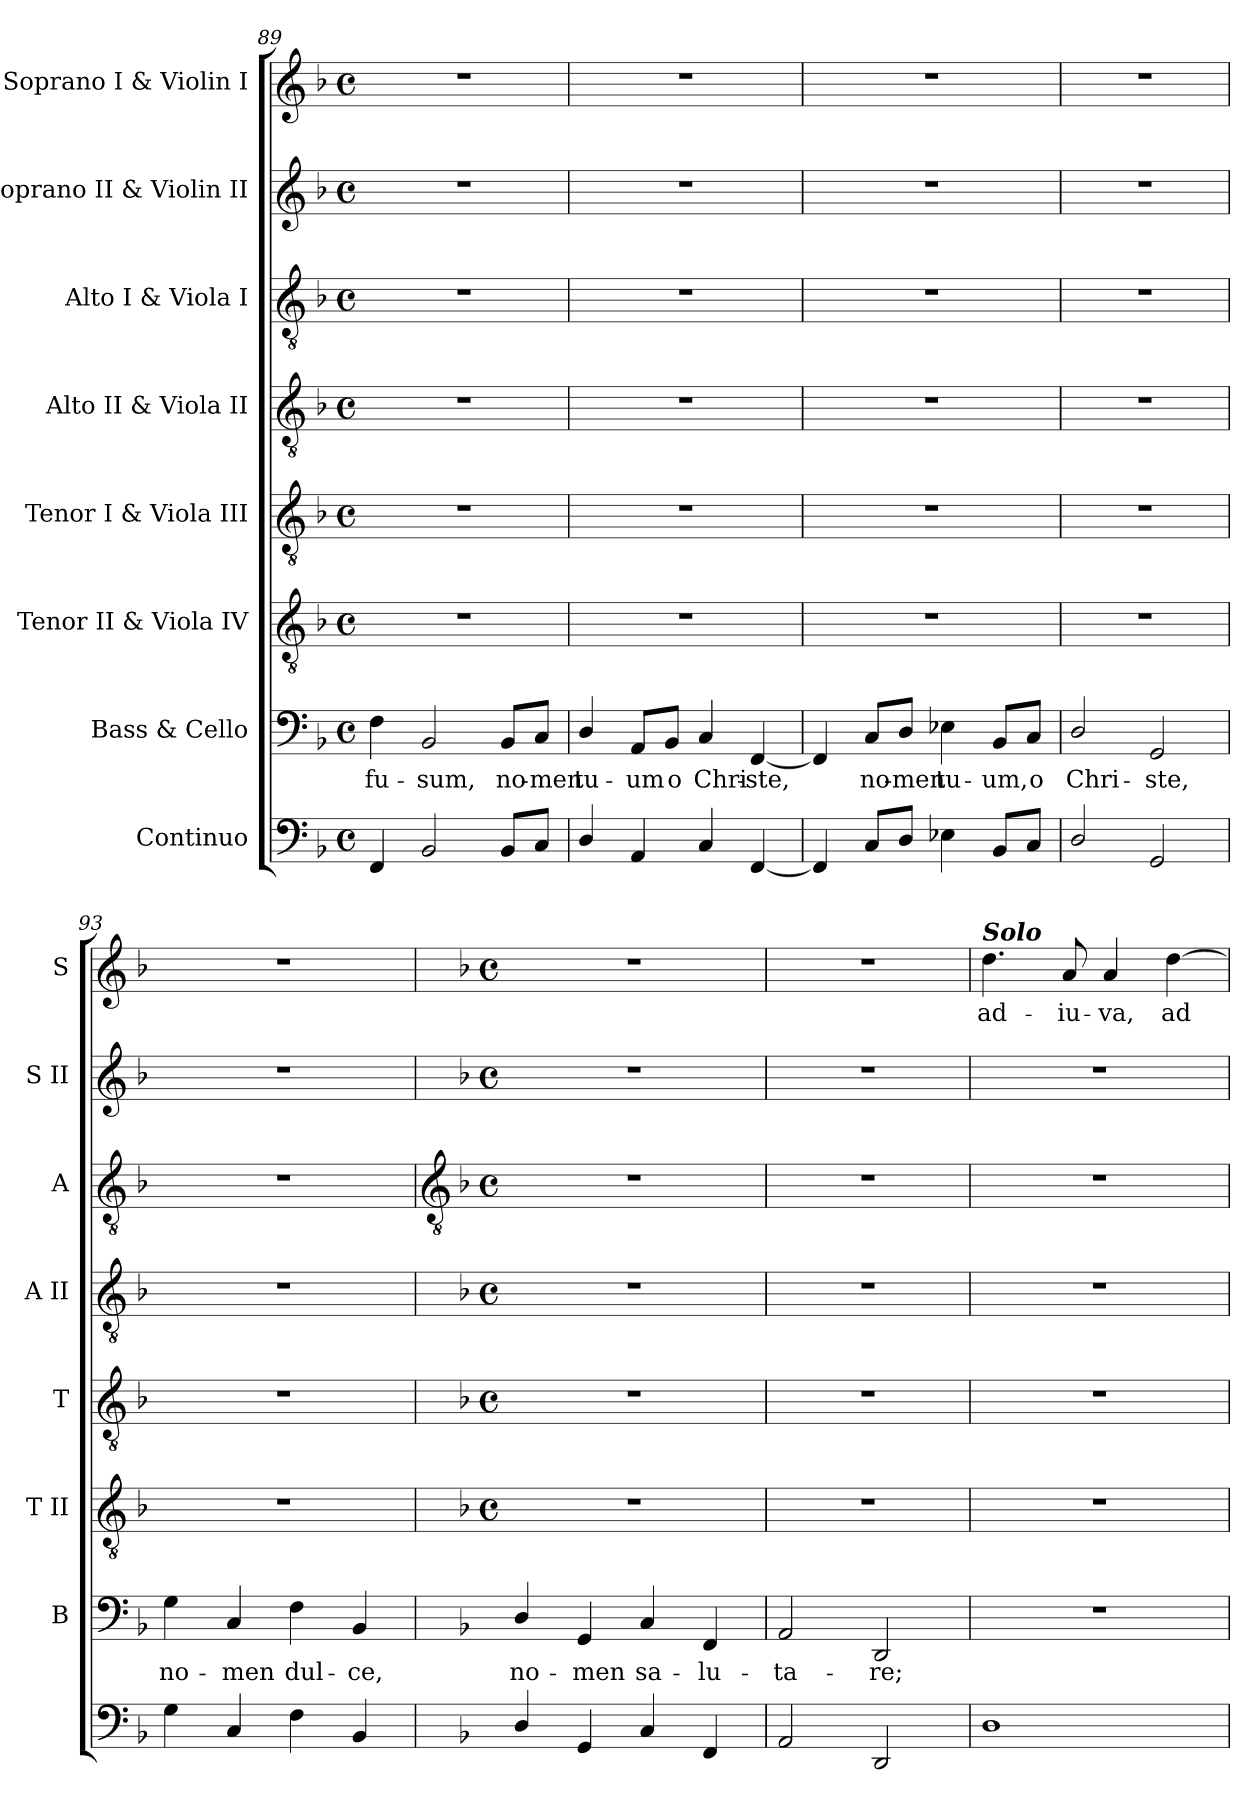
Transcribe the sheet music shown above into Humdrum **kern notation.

**kern	**kern	**text	**kern	**kern	**kern	**kern	**kern	**kern	**text
*part8	*part7	*part7	*part6	*part5	*part4	*part3	*part2	*part1	*part1
*staff8	*staff7	*staff7	*staff6	*staff5	*staff4	*staff3	*staff2	*staff1	*staff1
*I"Continuo	*I"Bass & Cello	*	*I"Tenor II & Viola IV	*I"Tenor I & Viola III	*I"Alto II & Viola II	*I"Alto I & Viola I	*I"Soprano II & Violin II	*I"Soprano I & Violin I	*
*	*I'B	*	*I'T II	*I'T	*I'A II	*I'A	*I'S II	*I'S	*
*clefF4	*clefF4	*	*clefGv2	*clefGv2	*clefGv2	*clefGv2	*clefG2	*clefG2	*
*k[b-]	*k[b-]	*	*k[b-]	*k[b-]	*k[b-]	*k[b-]	*k[b-]	*k[b-]	*
*F:	*F:	*	*F:	*F:	*F:	*F:	*F:	*F:	*
*M4/4	*M4/4	*	*M4/4	*M4/4	*M4/4	*M4/4	*M4/4	*M4/4	*
*met(c)	*met(c)	*	*met(c)	*met(c)	*met(c)	*met(c)	*met(c)	*met(c)	*
=89	=89	=89	=89	=89	=89	=89	=89	=89	=89
!	!	!LO:LY:b	!	!	!	!	!	!	!
4FF	4F	-fu-	1r	1r	1r	1r	1r	1r	.
!	!	!LO:LY:b	!	!	!	!	!	!	!
2BB-	2BB-	-sum,	.	.	.	.	.	.	.
!	!	!LO:LY:b	!	!	!	!	!	!	!
8BB-L	8BB-/L	no-	.	.	.	.	.	.	.
!	!	!LO:LY:b	!	!	!	!	!	!	!
8CJ	8C/J	-men	.	.	.	.	.	.	.
=90	=90	=90	=90	=90	=90	=90	=90	=90	=90
!	!	!LO:LY:b	!	!	!	!	!	!	!
4D/	4D/	tu-	1r	1r	1r	1r	1r	1r	.
!	!	!LO:LY:b	!	!	!	!	!	!	!
4AA	8AA/L	-um	.	.	.	.	.	.	.
!	!	!LO:LY:b	!	!	!	!	!	!	!
.	8BB-/J	o	.	.	.	.	.	.	.
!	!	!LO:LY:b	!	!	!	!	!	!	!
4C	4C	Chri-	.	.	.	.	.	.	.
!	!	!LO:LY:b	!	!	!	!	!	!	!
[4FF	[4FF	-ste,	.	.	.	.	.	.	.
=91	=91	=91	=91	=91	=91	=91	=91	=91	=91
4FF]	4FF]	.	1r	1r	1r	1r	1r	1r	.
!	!	!LO:LY:b	!	!	!	!	!	!	!
8CL	8C/L	no-	.	.	.	.	.	.	.
!	!	!LO:LY:b	!	!	!	!	!	!	!
8DJ	8D/J	-men	.	.	.	.	.	.	.
!	!	!LO:LY:b	!	!	!	!	!	!	!
4E-X	4E-X	tu-	.	.	.	.	.	.	.
!	!	!LO:LY:b	!	!	!	!	!	!	!
8BB-L	8BB-/L	-um,	.	.	.	.	.	.	.
!	!	!LO:LY:b	!	!	!	!	!	!	!
8CJ	8C/J	o	.	.	.	.	.	.	.
=92	=92	=92	=92	=92	=92	=92	=92	=92	=92
!	!	!LO:LY:b	!	!	!	!	!	!	!
2D/	2D/	Chri-	1r	1r	1r	1r	1r	1r	.
!	!	!LO:LY:b	!	!	!	!	!	!	!
2GG	2GG	-ste,	.	.	.	.	.	.	.
=93	=93	=93	=93	=93	=93	=93	=93	=93	=93
!	!	!LO:LY:b	!	!	!	!	!	!	!
4G	4G	no-	1r	1r	1r	1r	1r	1r	.
!	!	!LO:LY:b	!	!	!	!	!	!	!
4C	4C	-men	.	.	.	.	.	.	.
!	!	!LO:LY:b	!	!	!	!	!	!	!
4F	4F	dul-	.	.	.	.	.	.	.
!	!	!LO:LY:b	!	!	!	!	!	!	!
4BB-	4BB-	-ce,	.	.	.	.	.	.	.
!!LO:LB:g=z
=94	=94	=94	=94	=94	=94	=94	=94	=94	=94
*	*	*	*	*	*	*clefGv2	*	*	*
*	*	*	*	*	*	*k[b-]	*	*k[b-]	*
*	*	*	*	*	*	*F:	*	*F:	*
*	*	*	*M4/4	*M4/4	*M4/4	*M4/4	*M4/4	*M4/4	*
*	*	*	*met(c)	*met(c)	*met(c)	*met(c)	*met(c)	*met(c)	*
!	!	!LO:LY:b	!	!	!	!	!	!	!
4D/	4D/	no-	1r	1r	1r	1r	1r	1r	.
!	!	!LO:LY:b	!	!	!	!	!	!	!
4GG	4GG	-men	.	.	.	.	.	.	.
!	!	!LO:LY:b	!	!	!	!	!	!	!
4C	4C	sa-	.	.	.	.	.	.	.
!	!	!LO:LY:b	!	!	!	!	!	!	!
4FF	4FF	-lu-	.	.	.	.	.	.	.
=95	=95	=95	=95	=95	=95	=95	=95	=95	=95
!	!	!LO:LY:b	!	!	!	!	!	!	!
2AA	2AA	-ta-	1r	1r	1r	1r	1r	1r	.
!	!	!LO:LY:b	!	!	!	!	!	!	!
2DD	2DD	-re;	.	.	.	.	.	.	.
=96	=96	=96	=96	=96	=96	=96	=96	=96	=96
!	!	!	!	!	!	!	!	!LO:TX:a:Bi:t=Solo	!
!	!	!	!	!	!	!	!	!	!LO:LY:b
1D	1r	.	1r	1r	1r	1r	1r	4.dd	ad-
!	!	!	!	!	!	!	!	!	!LO:LY:b
.	.	.	.	.	.	.	.	8a	-iu-
!	!	!	!	!	!	!	!	!	!LO:LY:b
.	.	.	.	.	.	.	.	4a	-va,
!	!	!	!	!	!	!	!	!	!LO:LY:b
.	.	.	.	.	.	.	.	[4dd	ad-
=	=	=	=	=	=	=	=	=	=
*-	*-	*-	*-	*-	*-	*-	*-	*-	*-
